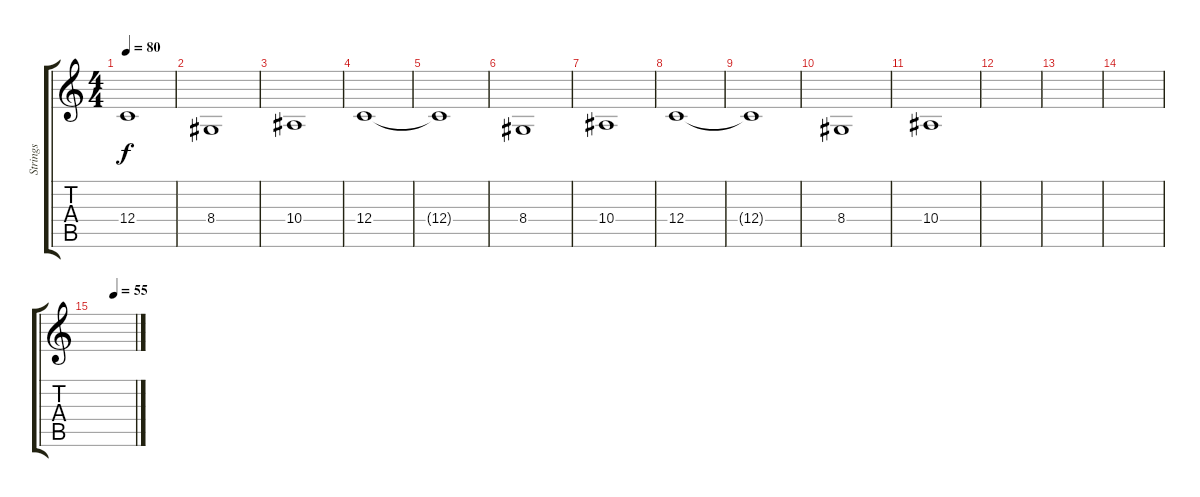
\track ("Strings" "Strings") {instrument tremolostrings}
\staff {score tabs}
\tuning (D4 A3 F3 C3 G2 C2) {hide}
\ts (4 4)
\tempo 80
\clef g2
\ks c
12.4{t}.1{dy f} |
8.4.1 |
10.4.1 |
12.4.1 |
12.4{t}.1 |
8.4.1 |
10.4.1 |
12.4.1 |
12.4{t}.1 |
8.4.1 |
10.4.1 |
|
|
|
\tempo (55 0.5)
